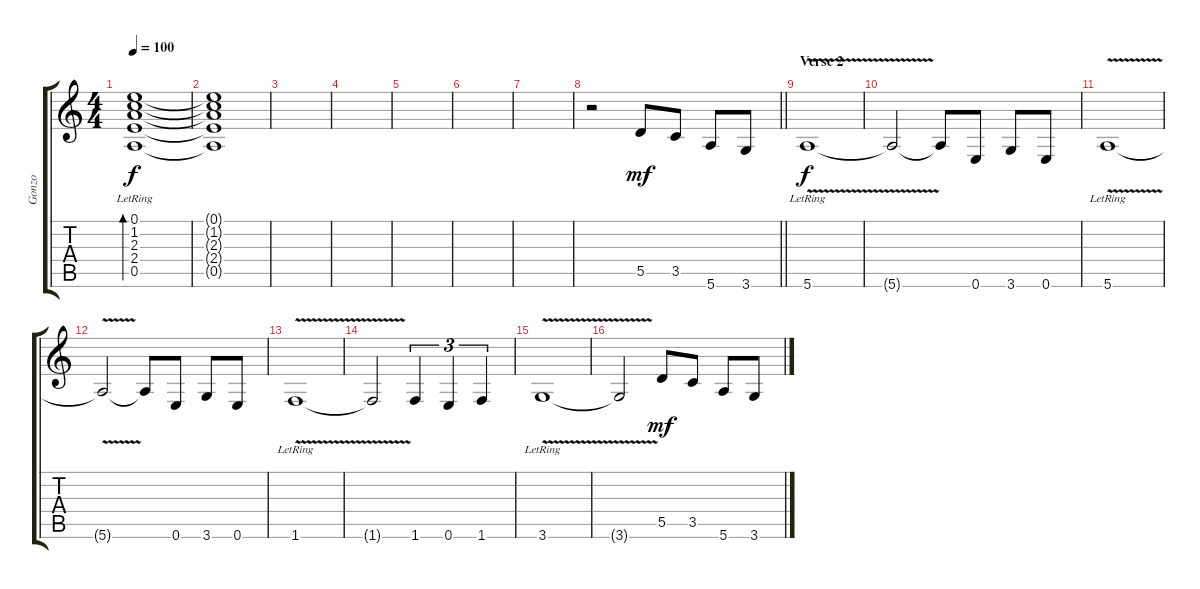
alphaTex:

\track ("Gonzo" "Gonzo") {instrument acousticguitarsteel}
\staff {score tabs}
\tuning (E4 B3 G3 D3 A2 E2) {hide}
\ts (4 4)
\tempo 100
\clef g2
\ks c
(0.1{lr} 1.2{lr} 2.3{lr} 2.4{lr} 0.5{lr}).1{bd 240 dy f} |
(0.1{t} 1.2{t} 2.3{t} 2.4{t} 0.5{t}).1 |
|
|
|
|
|
\barLineRight lightlight
r.2{volume 12 instrument acousticguitarsteel} 5.5.8{dy mf} 3.5.8 5.6.8 3.6.8 |
\section ("" "Verse 2")
5.6{v lr}.1{dy f} |
5.6{t}.2 5.6{t}.8 0.6.8 3.6.8 0.6.8 |
5.6{v lr}.1 |
5.6{t}.2 5.6{t}.8 0.6.8 3.6.8 0.6.8 |
1.6{v lr}.1 |
1.6{t}.2 1.6.4{tu (3 2)} 0.6.4{tu (3 2)} 1.6.4{tu (3 2)} |
3.6{v lr}.1 |
3.6{t}.2 5.5.8{dy mf} 3.5.8 5.6.8 3.6.8
